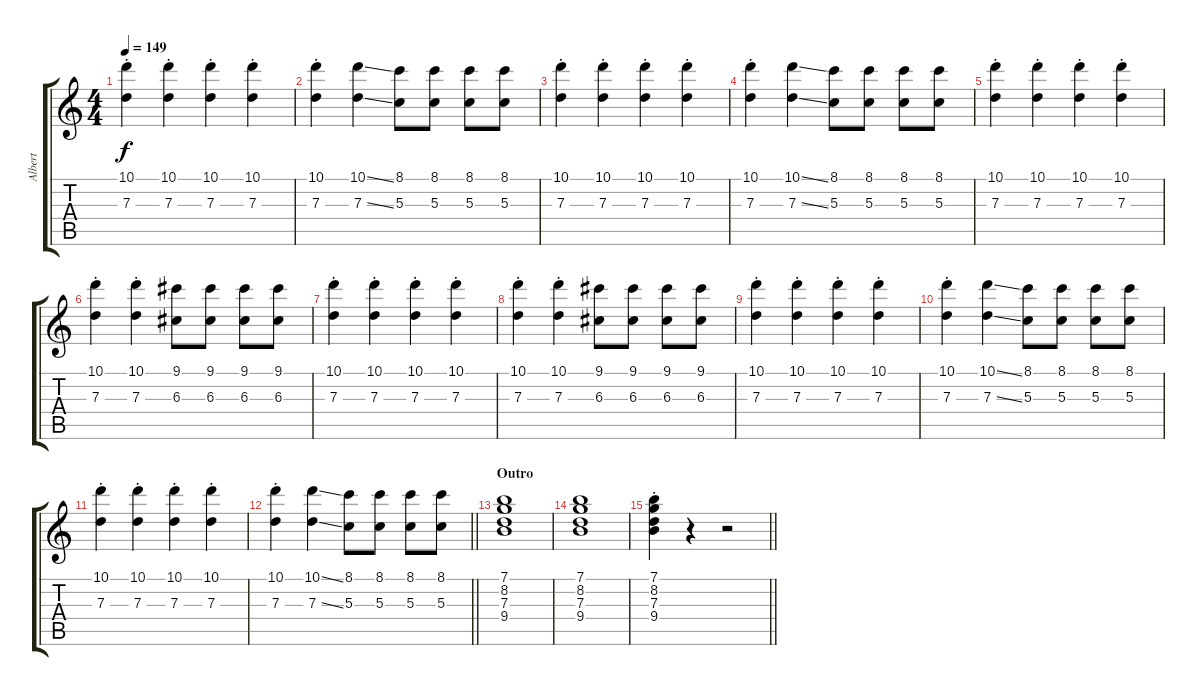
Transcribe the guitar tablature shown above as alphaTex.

\track ("Albert" "Albert") {instrument distortionguitar}
\staff {score tabs}
\tuning (E4 B3 G3 D3 A2 E2) {hide}
\ts (4 4)
\tempo 149
\clef g2
\ks c
(10.1{st} 7.3{st}).4{dy f} (10.1{st} 7.3{st}).4 (10.1{st} 7.3{st}).4 (10.1{st} 7.3{st}).4 |
(10.1{st} 7.3{st}).4 (10.1{ss} 7.3{ss}).4 (8.1 5.3).8 (8.1 5.3).8 (8.1 5.3).8 (8.1 5.3).8 |
(10.1{st} 7.3{st}).4 (10.1{st} 7.3{st}).4 (10.1{st} 7.3{st}).4 (10.1{st} 7.3{st}).4 |
(10.1{st} 7.3{st}).4 (10.1{ss} 7.3{ss}).4 (8.1 5.3).8 (8.1 5.3).8 (8.1 5.3).8 (8.1 5.3).8 |
(10.1{st} 7.3{st}).4 (10.1{st} 7.3{st}).4 (10.1{st} 7.3{st}).4 (10.1{st} 7.3{st}).4 |
(10.1{st} 7.3{st}).4 (10.1{st} 7.3{st}).4 (9.1 6.3).8 (9.1 6.3).8 (9.1 6.3).8 (9.1 6.3).8 |
(10.1{st} 7.3{st}).4 (10.1{st} 7.3{st}).4 (10.1{st} 7.3{st}).4 (10.1{st} 7.3{st}).4 |
(10.1{st} 7.3{st}).4 (10.1{st} 7.3{st}).4 (9.1 6.3).8 (9.1 6.3).8 (9.1 6.3).8 (9.1 6.3).8 |
(10.1{st} 7.3{st}).4 (10.1{st} 7.3{st}).4 (10.1{st} 7.3{st}).4 (10.1{st} 7.3{st}).4 |
(10.1{st} 7.3{st}).4 (10.1{ss} 7.3{ss}).4 (8.1 5.3).8 (8.1 5.3).8 (8.1 5.3).8 (8.1 5.3).8 |
(10.1{st} 7.3{st}).4 (10.1{st} 7.3{st}).4 (10.1{st} 7.3{st}).4 (10.1{st} 7.3{st}).4 |
\barLineRight lightlight
(10.1{st} 7.3{st}).4 (10.1{ss} 7.3{ss}).4 (8.1 5.3).8 (8.1 5.3).8 (8.1 5.3).8 (8.1 5.3).8 |
\section ("" "Outro")
(7.1 8.2 7.3 9.4).1 |
(7.1 8.2 7.3 9.4).1 |
\barLineRight lightlight
(7.1{st} 8.2{st} 7.3{st} 9.4{st}).4 r.4 r.2
